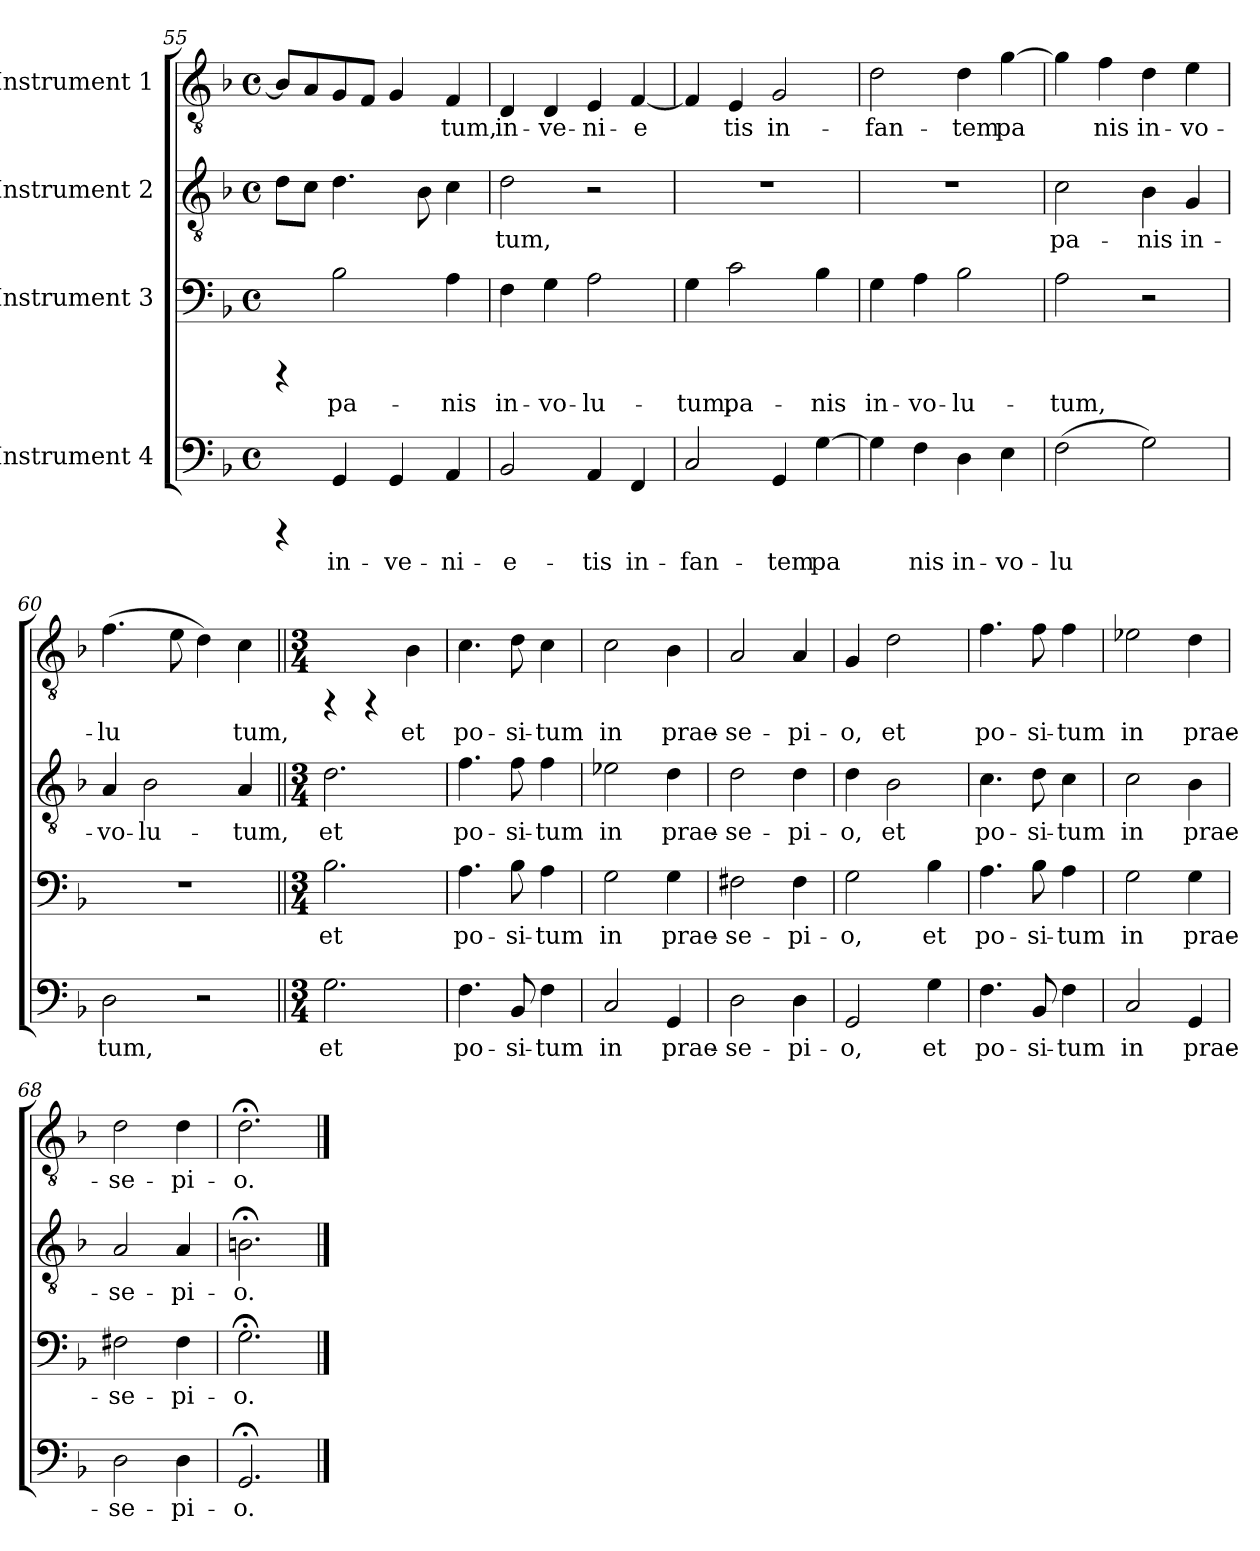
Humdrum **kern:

**kern	**text	**kern	**text	**kern	**text	**kern	**text
*part4	*part4	*part3	*part3	*part2	*part2	*part1	*part1
*staff4	*staff4	*staff3	*staff3	*staff2	*staff2	*staff1	*staff1
*I"Instrument 4	*	*I"Instrument 3	*	*I"Instrument 2	*	*I"Instrument 1	*
*clefF4	*	*clefF4	*	*clefGv2	*	*clefGv2	*
*k[b-]	*	*k[b-]	*	*k[b-]	*	*k[b-]	*
*F:	*	*F:	*	*F:	*	*F:	*
*M4/4	*	*M4/4	*	*M4/4	*	*M4/4	*
*met(c)	*	*met(c)	*	*met(c)	*	*met(c)	*
=55	=55	=55	=55	=55	=55	=55	=55
!	!	!	!	!	!LO:LY:b:cj	!	!LO:LY:b
4rCCC	.	4rCCC	.	8d\L	--	8B-/L]	--
!	!	!	!	!	!LO:LY:b:cj	!	!LO:LY:b
.	.	.	.	8c\J	--	8A/	--
!	!LO:LY:b	!	!LO:LY:b:cj	!	!LO:LY:b:cj	!	!LO:LY:b
4GG/	in-	2B-\	pa-	4.d\	--	8G/	--
!	!	!	!	!	!	!	!LO:LY:b
.	.	.	.	.	.	8F/J	--
!	!LO:LY:b	!	!	!	!	!	!LO:LY:b
4GG/	-ve-	.	.	.	.	4G/	--
!	!	!	!	!	!LO:LY:b:cj	!	!
.	.	.	.	8B-\	--	.	.
!	!LO:LY:b	!	!LO:LY:b:cj	!	!LO:LY:b:cj	!	!LO:LY:b
4AA/	-ni-	4A\	-nis	4c\	--	4F/	-tum,
=56	=56	=56	=56	=56	=56	=56	=56
!	!LO:LY:b	!	!LO:LY:b:cj	!	!LO:LY:b:cj	!	!LO:LY:b
2BB-/	-e-	4F\	in-	2d\	-tum,	4D/	in-
!	!	!	!LO:LY:b:cj	!	!	!	!LO:LY:b
.	.	4G\	-vo-	.	.	4D/	-ve-
!	!LO:LY:b	!	!LO:LY:b:cj	!	!	!	!LO:LY:b
4AA/	-tis	2A\	-lu-	2r	.	4E/	-ni-
!	!LO:LY:b	!	!	!	!	!	!LO:LY:b
4FF/	in-	.	.	.	.	[<4F/	-e-
=57	=57	=57	=57	=57	=57	=57	=57
!	!LO:LY:b	!	!LO:LY:b:cj	!	!	!	!LO:LY:b
2C/	-fan-	4G\	-tum,	1r	.	4F/]	--
!	!	!	!LO:LY:b:cj	!	!	!	!LO:LY:b
.	.	2c\	pa-	.	.	4E/	-tis
!	!LO:LY:b	!	!	!	!	!	!LO:LY:b
4GG/	-tem	.	.	.	.	2G/	in-
!	!LO:LY:b	!	!LO:LY:b:cj	!	!	!	!
[>4G\	pa-	4B-\	-nis	.	.	.	.
=58	=58	=58	=58	=58	=58	=58	=58
!	!LO:LY:b	!	!LO:LY:b:cj	!	!	!	!LO:LY:b
4G\]	--	4G\	in-	1r	.	2d\	-fan-
!	!LO:LY:b	!	!LO:LY:b:cj	!	!	!	!
4F\	-nis	4A\	-vo-	.	.	.	.
!	!LO:LY:b	!	!LO:LY:b:cj	!	!	!	!LO:LY:b
4D\	in-	2B-\	-lu-	.	.	4d\	-tem
!	!LO:LY:b	!	!	!	!	!	!LO:LY:b
4E\	-vo-	.	.	.	.	[<4g\	pa-
!!LO:LB:g=z
=59	=59	=59	=59	=59	=59	=59	=59
!	!LO:LY:b	!	!LO:LY:b:cj	!	!LO:LY:b:cj	!	!LO:LY:b
(>2F\	-lu-	2A\	-tum,	2c\	pa-	4g\]	--
!	!	!	!	!	!	!	!LO:LY:b
.	.	.	.	.	.	4f\	-nis
!	!LO:LY:b	!	!	!	!LO:LY:b:cj	!	!LO:LY:b
2G\)	--	2r	.	4B-\	-nis	4d\	in-
!	!	!	!	!	!LO:LY:b:cj	!	!LO:LY:b
.	.	.	.	4G/	in-	4e\	-vo-
=60	=60	=60	=60	=60	=60	=60	=60
!	!LO:LY:b	!	!	!	!LO:LY:b:cj	!	!LO:LY:b
2D\	-tum,	1r	.	4A/	-vo-	(>4.f\	-lu-
!	!	!	!	!	!LO:LY:b:cj	!	!
.	.	.	.	2B-\	-lu-	.	.
!	!	!	!	!	!	!	!LO:LY:b
.	.	.	.	.	.	8e\	--
!	!	!	!	!	!	!	!LO:LY:b
2r	.	.	.	.	.	4d\)	--
!	!	!	!	!	!LO:LY:b:cj	!	!LO:LY:b
.	.	.	.	4A/	-tum,	4c\	-tum,
=61||	=61||	=61||	=61||	=61||	=61||	=61||	=61||
*M3/4	*	*M3/4	*	*M3/4	*	*M3/4	*
!	!LO:LY:b	!	!LO:LY:b:cj	!	!LO:LY:b:cj	!	!
2.G\	et	2.B-\	et	2.d\	et	4rFF	.
.	.	.	.	.	.	4rFF	.
!	!	!	!	!	!	!	!LO:LY:b
.	.	.	.	.	.	4B-\	et
=62	=62	=62	=62	=62	=62	=62	=62
!	!LO:LY:b	!	!LO:LY:b:cj	!	!LO:LY:b:cj	!	!LO:LY:b
4.F\	po-	4.A\	po-	4.f\	po-	4.c\	po-
!	!LO:LY:b	!	!LO:LY:b:cj	!	!LO:LY:b:cj	!	!LO:LY:b
8BB-/	-si-	8B-\	-si-	8f\	-si-	8d\	-si-
!	!LO:LY:b	!	!LO:LY:b:cj	!	!LO:LY:b:cj	!	!LO:LY:b
4F\	-tum	4A\	-tum	4f\	-tum	4c\	-tum
=63	=63	=63	=63	=63	=63	=63	=63
!	!LO:LY:b	!	!LO:LY:b:cj	!	!LO:LY:b:cj	!	!LO:LY:b
2C/	in	2G\	in	2e-X\	in	2c\	in
!	!LO:LY:b	!	!LO:LY:b:cj	!	!LO:LY:b:cj	!	!LO:LY:b
4GG/	prae-	4G\	prae-	4d\	prae-	4B-\	prae-
=64	=64	=64	=64	=64	=64	=64	=64
!	!LO:LY:b	!	!LO:LY:b:cj	!	!LO:LY:b:cj	!	!LO:LY:b
2D\	-se-	2F#X\	-se-	2d\	-se-	2A/	-se-
!	!LO:LY:b	!	!LO:LY:b:cj	!	!LO:LY:b:cj	!	!LO:LY:b
4D\	-pi-	4F#\	-pi-	4d\	-pi-	4A/	-pi-
=65	=65	=65	=65	=65	=65	=65	=65
!	!LO:LY:b	!	!LO:LY:b:cj	!	!LO:LY:b:cj	!	!LO:LY:b
2GG/	-o,	2G\	-o,	4d\	-o,	4G/	-o,
!	!	!	!	!	!LO:LY:b:cj	!	!LO:LY:b
.	.	.	.	2B-\	et	2d\	et
!	!LO:LY:b	!	!LO:LY:b:cj	!	!	!	!
4G\	et	4B-\	et	.	.	.	.
!!LO:PB:g=z
=66	=66	=66	=66	=66	=66	=66	=66
!	!LO:LY:b	!	!LO:LY:b:cj	!	!LO:LY:b:cj	!	!LO:LY:b
4.F\	po-	4.A\	po-	4.c\	po-	4.f\	po-
!	!LO:LY:b	!	!LO:LY:b:cj	!	!LO:LY:b:cj	!	!LO:LY:b
8BB-/	-si-	8B-\	-si-	8d\	-si-	8f\	-si-
!	!LO:LY:b	!	!LO:LY:b:cj	!	!LO:LY:b:cj	!	!LO:LY:b
4F\	-tum	4A\	-tum	4c\	-tum	4f\	-tum
=67	=67	=67	=67	=67	=67	=67	=67
!	!LO:LY:b	!	!LO:LY:b:cj	!	!LO:LY:b:cj	!	!LO:LY:b
2C/	in	2G\	in	2c\	in	2e-X\	in
!	!LO:LY:b	!	!LO:LY:b:cj	!	!LO:LY:b:cj	!	!LO:LY:b
4GG/	prae-	4G\	prae-	4B-\	prae-	4d\	prae-
=68	=68	=68	=68	=68	=68	=68	=68
!	!LO:LY:b	!	!LO:LY:b:cj	!	!LO:LY:b:cj	!	!LO:LY:b
2D\	-se-	2F#X\	-se-	2A/	-se-	2d\	-se-
!	!LO:LY:b	!	!LO:LY:b:cj	!	!LO:LY:b:cj	!	!LO:LY:b
4D\	-pi-	4F#\	-pi-	4A/	-pi-	4d\	-pi-
=69	=69	=69	=69	=69	=69	=69	=69
!	!LO:LY:b	!	!LO:LY:b:cj	!	!LO:LY:b:cj	!	!LO:LY:b
2.GG;</	-o.	2.G;<\	-o.	2.Bn;<\	-o.	2.d;<\	-o.
==	==	==	==	==	==	==	==
*-	*-	*-	*-	*-	*-	*-	*-
